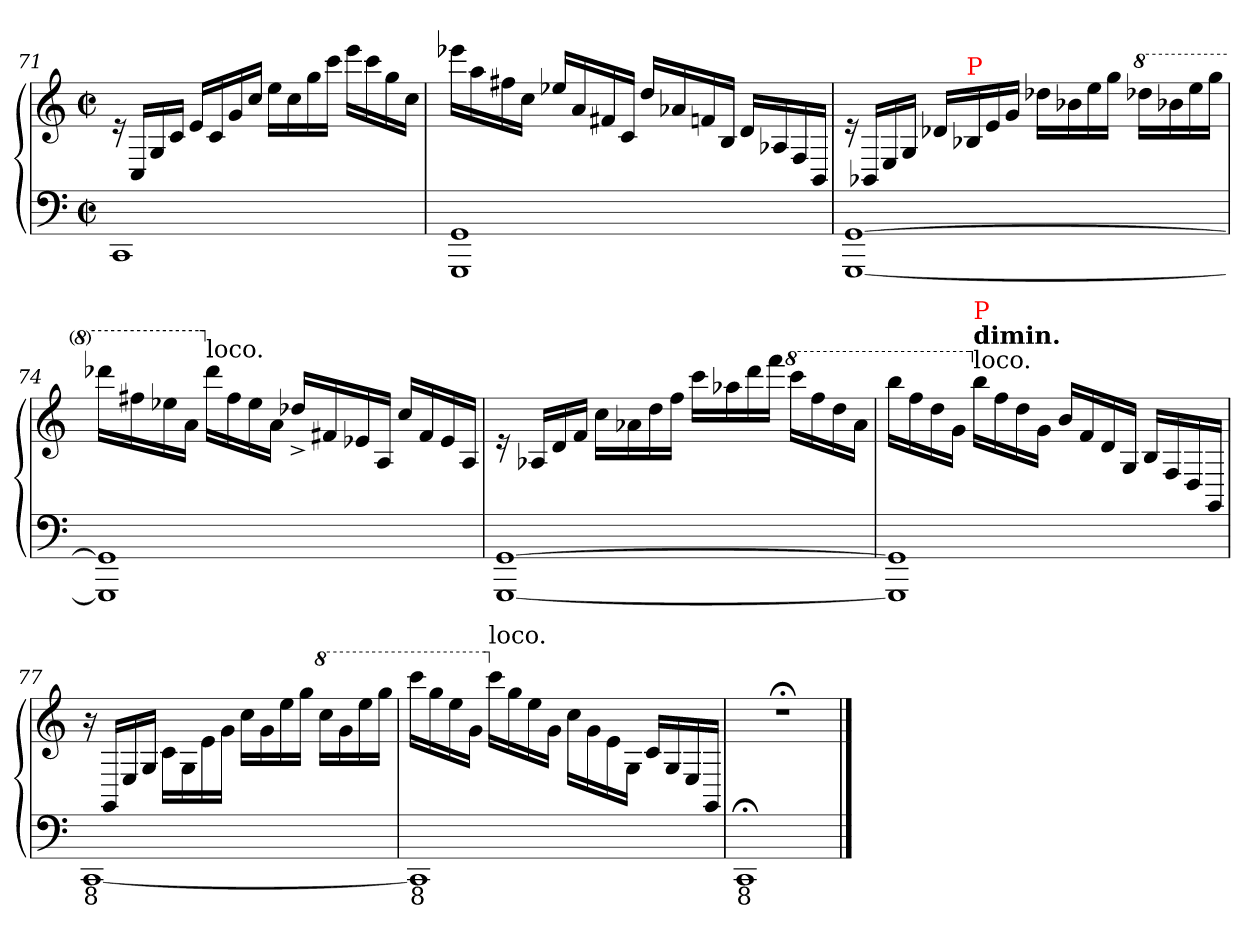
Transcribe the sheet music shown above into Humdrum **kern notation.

**kern	**kern
*part1	*part1
*staff2	*staff1
*clefF4	*clefG2
*k[]	*k[]
*C:	*C:
*M2/2	*M2/2
*met(c|)	*met(c|)
=71	=71
1CC	16re
.	16C/LL
.	16G/
.	16c/JJ
.	16eLL
.	16c
.	16g
.	16ccJJ
.	16eeLL
.	16cc
.	16gg
.	16cccJJ
.	16eeeLL
.	16ccc
.	16gg
.	16ccJJ
=72	=72
1GG 1GGG	16eee-XLL
.	16aa
.	16ff#X
.	16ccJJ
.	16ee-XLL
.	16a
.	16f#X
.	16cJJ
.	16ddLL
.	16a-X
.	16fn
.	16BJJ
.	16dLL
.	16A-X
.	16F/
.	16BB/JJ
=73	=73
[1GG [1GGG	16re
.	16BB-XLL
.	16E/
.	16G/JJ
.	16d-XLL
!	!LO:TX:a:color=red:t=P
.	16B-X
.	16e
.	16gJJ
.	16dd-XLL
.	16b-X
.	16ee
.	16ggJJ
*	*8va
.	16ddd-XLL
.	16bb-X
.	16eee
.	16gggJJ
=74	=74
1GG] 1GGG]	16dddd-XLL
.	16fff#X
.	16eee-X
.	16aaJJ
*	*X8va
!	!LO:TX:a:t=loco.
.	16ddd-LL
.	16ff#
.	16ee-
.	16aJJ
.	16dd-X^>LL
.	16f#X
.	16e-X
.	16AJJ
.	16ccLL
.	16f#
.	16e-
.	16AJJ
=75	=75
[1GG [1GGG	16re
.	16A-XLL
.	16d
.	16fJJ
.	16ccLL
.	16a-X
.	16dd
.	16ffJJ
.	16cccLL
.	16aa-X
.	16ddd
.	16fffJJ
*	*8va
.	16ccccLL
.	16fff
.	16ddd
.	16aa-JJ
=76	=76
1GG] 1GGG]	16bbbLL
.	16fff
.	16ddd
.	16ggJJ
*	*X8va
!	!LO:TX:a:t=loco.
!	!LO:TX:a:B:t=dimin.
!	!LO:TX:a:color=red:t=P
.	16bbLL
.	16ff
.	16dd
.	16gJJ
.	16bLL
.	16f
.	16d
.	16G/JJ
.	16B/LL
.	16F/
.	16D/
.	16GG/JJ
=77	=77
!LO:TX:b:t=8	!
[1CC	16r
.	16GG/LL
.	16E/
.	16G/JJ
.	16c\LL
.	16G\
.	16e\
.	16g\JJ
.	16ccLL
.	16g
.	16ee
.	16ggJJ
*	*8va
.	16cccLL
.	16gg
.	16eee
.	16gggJJ
=78	=78
!LO:TX:b:t=8	!
1CC]	16cccc\LL
.	16ggg\
.	16eee\
.	16gg\JJ
*	*X8va
!	!LO:TX:a:t=loco.
.	16ccc\LL
.	16gg\
.	16ee\
.	16g\JJ
.	16cc\LL
.	16g\
.	16e\
.	16G/JJ
.	16c/LL
.	16G/
.	16E/
.	16GG/JJ
=79	=79
!LO:TX:b:t=8	!
1CC;<	1r;<dd
==	==
*-	*-
